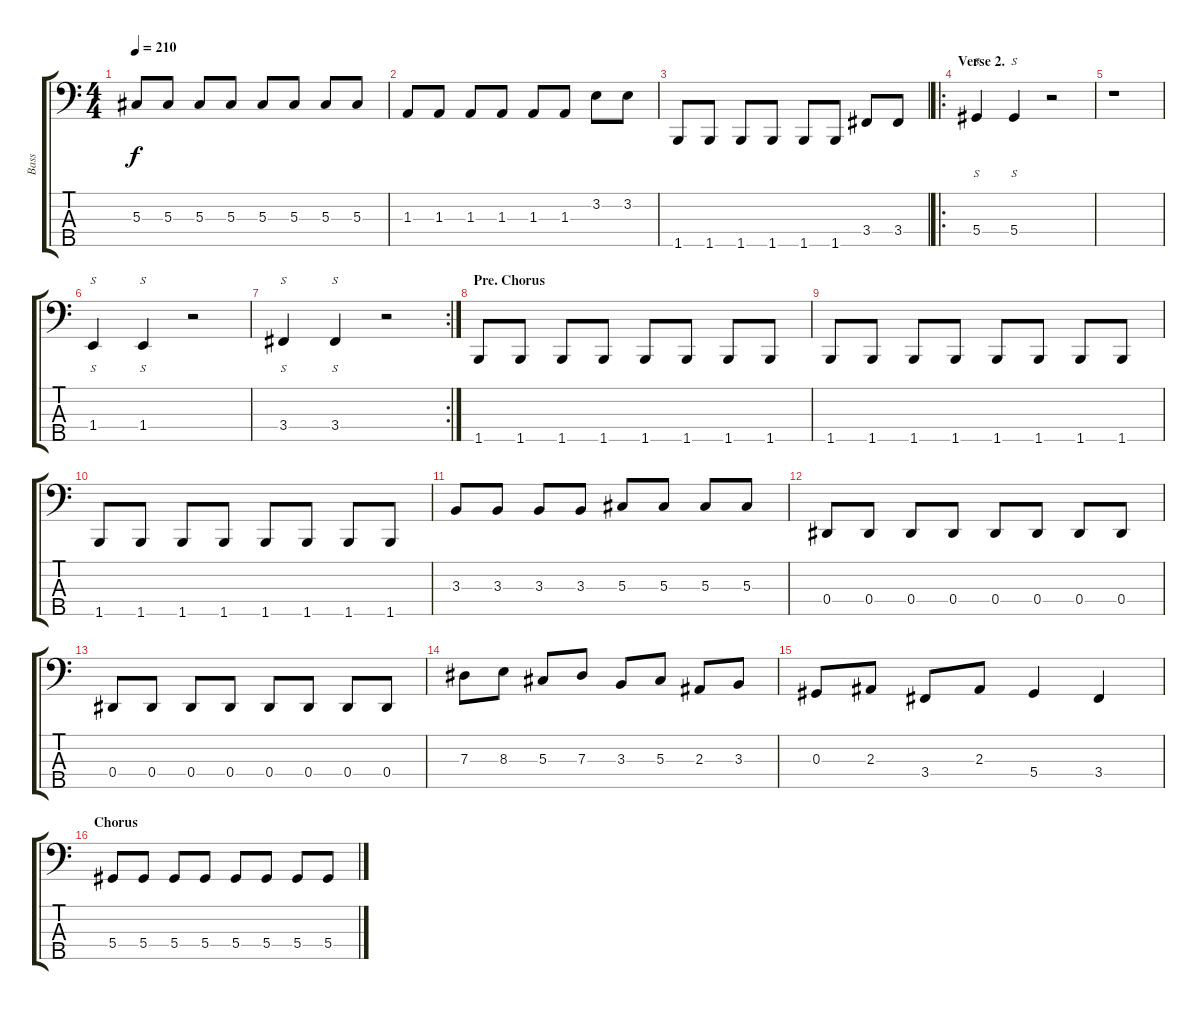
\track ("Bass" "Bass") {instrument electricbassfinger}
\staff {score tabs}
\tuning (Gb2 Db2 Ab1 Eb1 Bb0) {hide}
\ts (4 4)
\tempo 210
\clef f4
\ks c
5.3.8{dy f} 5.3.8 5.3.8 5.3.8 5.3.8 5.3.8 5.3.8 5.3.8 |
1.3.8 1.3.8 1.3.8 1.3.8 1.3.8 1.3.8 3.2.8 3.2.8 |
1.5.8 1.5.8 1.5.8 1.5.8 1.5.8 1.5.8 3.4.8 3.4.8 |
\ro
\section ("" "Verse 2.")
5.4.4{s} 5.4.4{s} r.2 |
r.1 |
1.4.4{s} 1.4.4{s} r.2 |
\rc 2
3.4.4{s} 3.4.4{s} r.2 |
\section ("" "Pre. Chorus")
1.5.8 1.5.8 1.5.8 1.5.8 1.5.8 1.5.8 1.5.8 1.5.8 |
1.5.8 1.5.8 1.5.8 1.5.8 1.5.8 1.5.8 1.5.8 1.5.8 |
1.5.8 1.5.8 1.5.8 1.5.8 1.5.8 1.5.8 1.5.8 1.5.8 |
3.3.8 3.3.8 3.3.8 3.3.8 5.3.8 5.3.8 5.3.8 5.3.8 |
0.4.8 0.4.8 0.4.8 0.4.8 0.4.8 0.4.8 0.4.8 0.4.8 |
0.4.8 0.4.8 0.4.8 0.4.8 0.4.8 0.4.8 0.4.8 0.4.8 |
7.3.8 8.3.8 5.3.8 7.3.8 3.3.8 5.3.8 2.3.8 3.3.8 |
0.3.8 2.3.8 3.4.8 2.3.8 5.4.4 3.4.4 |
\section ("" "Chorus")
5.4.8 5.4.8 5.4.8 5.4.8 5.4.8 5.4.8 5.4.8 5.4.8
